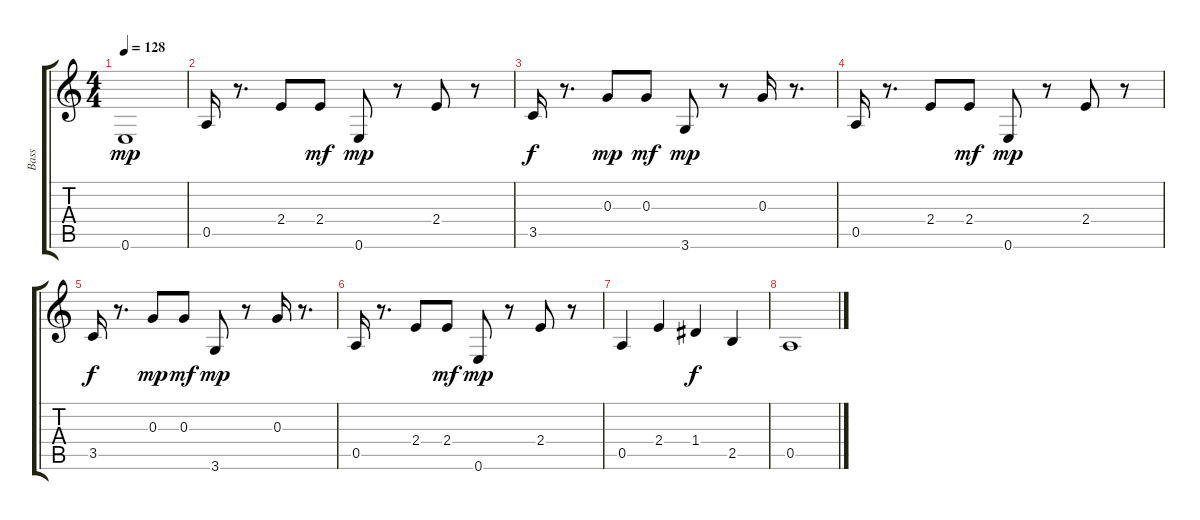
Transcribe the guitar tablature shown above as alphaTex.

\track ("Bass" "Bass") {instrument acousticbass}
\staff {score tabs}
\tuning (E4 B3 G3 D3 A2 E2) {hide}
\ts (4 4)
\tempo 128
\clef g2
\ks c
0.6.1{dy mp} |
0.5.16 r.8{d} 2.4.8 2.4.8{dy mf} 0.6.8{dy mp} r.8 2.4.8 r.8 |
3.5.16{dy f} r.8{d} 0.3.8{dy mp} 0.3.8{dy mf} 3.6.8{dy mp} r.8 0.3.16 r.8{d} |
0.5.16 r.8{d} 2.4.8 2.4.8{dy mf} 0.6.8{dy mp} r.8 2.4.8 r.8 |
3.5.16{dy f} r.8{d} 0.3.8{dy mp} 0.3.8{dy mf} 3.6.8{dy mp} r.8 0.3.16 r.8{d} |
0.5.16 r.8{d} 2.4.8 2.4.8{dy mf} 0.6.8{dy mp} r.8 2.4.8 r.8 |
0.5.4 2.4.4 1.4.4{dy f} 2.5.4 |
0.5.1
